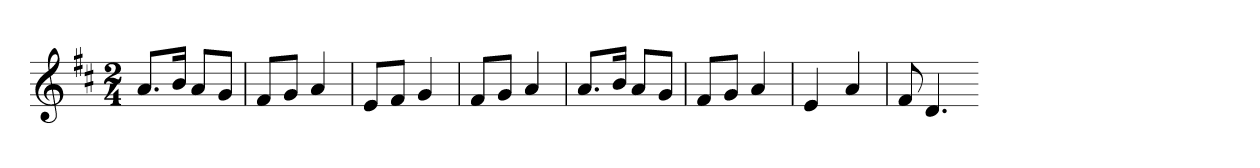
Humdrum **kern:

**kern
*part1
*staff1
*k[f#c#]
*D:
*M2/4
=1
8.aL
16bJk
8aL
8gJ
=2
8f#L
8gJ
4a
=3
8eL
8f#J
4g
=4
8f#L
8gJ
4a
=5
8.aL
16bJk
8aL
8gJ
=6
8f#L
8gJ
4a
=7
4e
4a
=8
8f#
4.d
=-
*-
